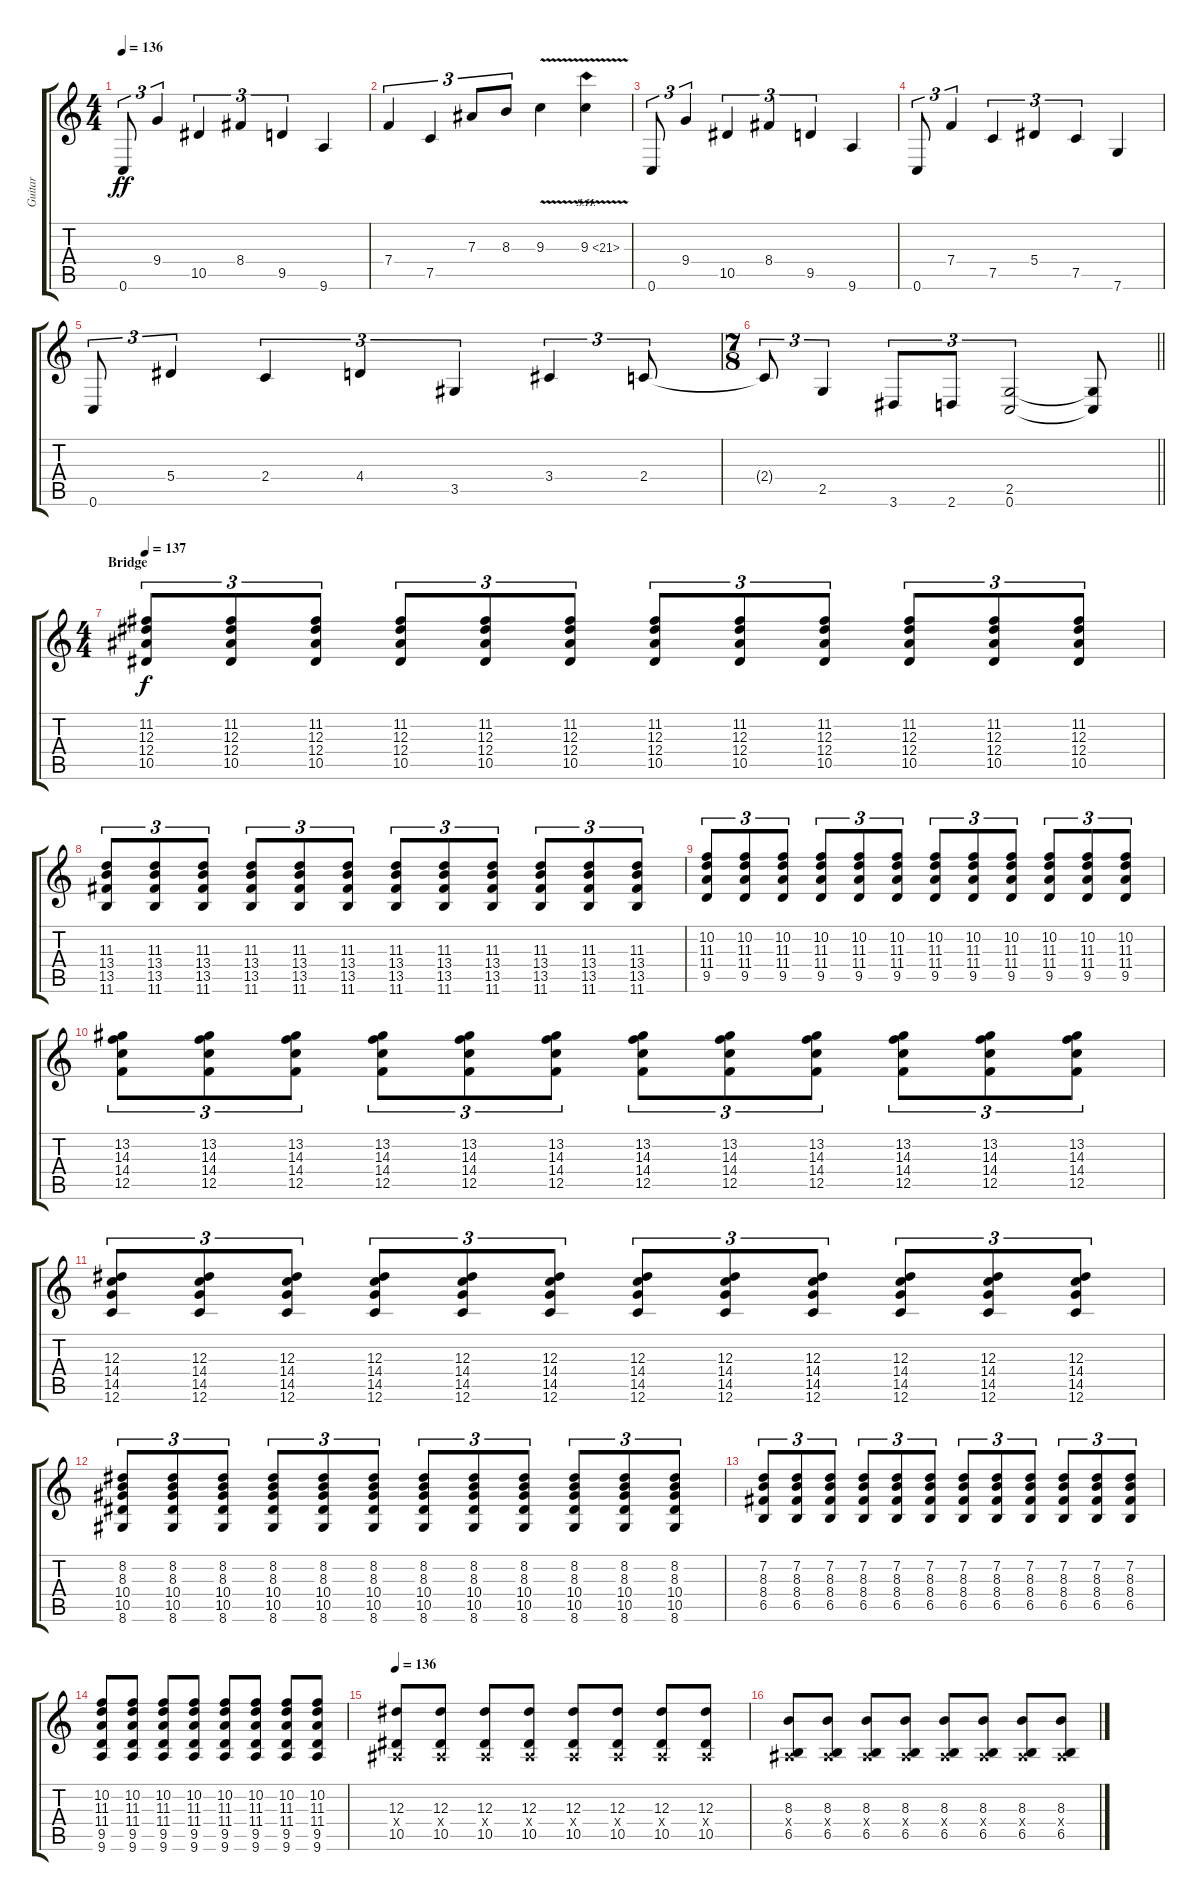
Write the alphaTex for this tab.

\track ("Guitar" "Guitar") {instrument distortionguitar}
\staff {score tabs}
\tuning (C4 G3 Eb3 Bb2 F2 C2) {hide}
\ts (4 4)
\tempo 136
\clef g2
\ks c
0.6.8{tu (3 2) dy ff} 9.4.4{tu (3 2)} 10.5.4{tu (3 2)} 8.4.4{tu (3 2)} 9.5.4{tu (3 2)} 9.6.4 |
7.4.4{tu (3 2)} 7.5.4{tu (3 2)} 7.3.8{tu (3 2)} 8.3.8{tu (3 2)} 9.3{v}.4 9.3{sh 12 v}.4 |
0.6.8{tu (3 2)} 9.4.4{tu (3 2)} 10.5.4{tu (3 2)} 8.4.4{tu (3 2)} 9.5.4{tu (3 2)} 9.6.4 |
0.6.8{tu (3 2)} 7.4.4{tu (3 2)} 7.5.4{tu (3 2)} 5.4.4{tu (3 2)} 7.5.4{tu (3 2)} 7.6.4 |
0.6.8{tu (3 2)} 5.4.4{tu (3 2)} 2.4.4{tu (3 2)} 4.4.4{tu (3 2)} 3.5.4{tu (3 2)} 3.4.4{tu (3 2)} 2.4.8{tu (3 2)} |
\ts (7 8)
\barLineRight lightlight
2.4{t}.8{tu (3 2)} 2.5.4{tu (3 2)} 3.6.8{tu (3 2)} 2.6.8{tu (3 2)} (2.5 0.6).2{tu (3 2)} (2.5{t} 0.6{t}).8 |
\ts (4 4)
\section ("" "Bridge")
\tempo 137
(11.2 12.3 12.4 10.5).8{tu (3 2) dy f volume 14} (11.2 12.3 12.4 10.5).8{tu (3 2)} (11.2 12.3 12.4 10.5).8{tu (3 2)} (11.2 12.3 12.4 10.5).8{tu (3 2)} (11.2 12.3 12.4 10.5).8{tu (3 2)} (11.2 12.3 12.4 10.5).8{tu (3 2)} (11.2 12.3 12.4 10.5).8{tu (3 2)} (11.2 12.3 12.4 10.5).8{tu (3 2)} (11.2 12.3 12.4 10.5).8{tu (3 2)} (11.2 12.3 12.4 10.5).8{tu (3 2)} (11.2 12.3 12.4 10.5).8{tu (3 2)} (11.2 12.3 12.4 10.5).8{tu (3 2)} |
(11.3 13.4 13.5 11.6).8{tu (3 2)} (11.3 13.4 13.5 11.6).8{tu (3 2)} (11.3 13.4 13.5 11.6).8{tu (3 2)} (11.3 13.4 13.5 11.6).8{tu (3 2)} (11.3 13.4 13.5 11.6).8{tu (3 2)} (11.3 13.4 13.5 11.6).8{tu (3 2)} (11.3 13.4 13.5 11.6).8{tu (3 2)} (11.3 13.4 13.5 11.6).8{tu (3 2)} (11.3 13.4 13.5 11.6).8{tu (3 2)} (11.3 13.4 13.5 11.6).8{tu (3 2)} (11.3 13.4 13.5 11.6).8{tu (3 2)} (11.3 13.4 13.5 11.6).8{tu (3 2)} |
(10.2 11.3 11.4 9.5).8{tu (3 2)} (10.2 11.3 11.4 9.5).8{tu (3 2)} (10.2 11.3 11.4 9.5).8{tu (3 2)} (10.2 11.3 11.4 9.5).8{tu (3 2)} (10.2 11.3 11.4 9.5).8{tu (3 2)} (10.2 11.3 11.4 9.5).8{tu (3 2)} (10.2 11.3 11.4 9.5).8{tu (3 2)} (10.2 11.3 11.4 9.5).8{tu (3 2)} (10.2 11.3 11.4 9.5).8{tu (3 2)} (10.2 11.3 11.4 9.5).8{tu (3 2)} (10.2 11.3 11.4 9.5).8{tu (3 2)} (10.2 11.3 11.4 9.5).8{tu (3 2)} |
(13.2 14.3 14.4 12.5).8{tu (3 2)} (13.2 14.3 14.4 12.5).8{tu (3 2)} (13.2 14.3 14.4 12.5).8{tu (3 2)} (13.2 14.3 14.4 12.5).8{tu (3 2)} (13.2 14.3 14.4 12.5).8{tu (3 2)} (13.2 14.3 14.4 12.5).8{tu (3 2)} (13.2 14.3 14.4 12.5).8{tu (3 2)} (13.2 14.3 14.4 12.5).8{tu (3 2)} (13.2 14.3 14.4 12.5).8{tu (3 2)} (13.2 14.3 14.4 12.5).8{tu (3 2)} (13.2 14.3 14.4 12.5).8{tu (3 2)} (13.2 14.3 14.4 12.5).8{tu (3 2)} |
(12.3 14.4 14.5 12.6).8{tu (3 2)} (12.3 14.4 14.5 12.6).8{tu (3 2)} (12.3 14.4 14.5 12.6).8{tu (3 2)} (12.3 14.4 14.5 12.6).8{tu (3 2)} (12.3 14.4 14.5 12.6).8{tu (3 2)} (12.3 14.4 14.5 12.6).8{tu (3 2)} (12.3 14.4 14.5 12.6).8{tu (3 2)} (12.3 14.4 14.5 12.6).8{tu (3 2)} (12.3 14.4 14.5 12.6).8{tu (3 2)} (12.3 14.4 14.5 12.6).8{tu (3 2)} (12.3 14.4 14.5 12.6).8{tu (3 2)} (12.3 14.4 14.5 12.6).8{tu (3 2)} |
(8.2 8.3 10.4 10.5 8.6).8{tu (3 2)} (8.2 8.3 10.4 10.5 8.6).8{tu (3 2)} (8.2 8.3 10.4 10.5 8.6).8{tu (3 2)} (8.2 8.3 10.4 10.5 8.6).8{tu (3 2)} (8.2 8.3 10.4 10.5 8.6).8{tu (3 2)} (8.2 8.3 10.4 10.5 8.6).8{tu (3 2)} (8.2 8.3 10.4 10.5 8.6).8{tu (3 2)} (8.2 8.3 10.4 10.5 8.6).8{tu (3 2)} (8.2 8.3 10.4 10.5 8.6).8{tu (3 2)} (8.2 8.3 10.4 10.5 8.6).8{tu (3 2)} (8.2 8.3 10.4 10.5 8.6).8{tu (3 2)} (8.2 8.3 10.4 10.5 8.6).8{tu (3 2)} |
(7.2 8.3 8.4 6.5).8{tu (3 2)} (7.2 8.3 8.4 6.5).8{tu (3 2)} (7.2 8.3 8.4 6.5).8{tu (3 2)} (7.2 8.3 8.4 6.5).8{tu (3 2)} (7.2 8.3 8.4 6.5).8{tu (3 2)} (7.2 8.3 8.4 6.5).8{tu (3 2)} (7.2 8.3 8.4 6.5).8{tu (3 2)} (7.2 8.3 8.4 6.5).8{tu (3 2)} (7.2 8.3 8.4 6.5).8{tu (3 2)} (7.2 8.3 8.4 6.5).8{tu (3 2)} (7.2 8.3 8.4 6.5).8{tu (3 2)} (7.2 8.3 8.4 6.5).8{tu (3 2)} |
(10.2 11.3 11.4 9.5 9.6).8 (10.2 11.3 11.4 9.5 9.6).8 (10.2 11.3 11.4 9.5 9.6).8 (10.2 11.3 11.4 9.5 9.6).8 (10.2 11.3 11.4 9.5 9.6).8 (10.2 11.3 11.4 9.5 9.6).8 (10.2 11.3 11.4 9.5 9.6).8 (10.2 11.3 11.4 9.5 9.6).8 |
\tempo 136
(12.3 0.4{x} 10.5).8{volume 16 balance 0} (12.3 0.4{x} 10.5).8 (12.3 0.4{x} 10.5).8 (12.3 0.4{x} 10.5).8 (12.3 0.4{x} 10.5).8 (12.3 0.4{x} 10.5).8 (12.3 0.4{x} 10.5).8 (12.3 0.4{x} 10.5).8 |
(8.3 0.4{x} 6.5).8 (8.3 0.4{x} 6.5).8 (8.3 0.4{x} 6.5).8 (8.3 0.4{x} 6.5).8 (8.3 0.4{x} 6.5).8 (8.3 0.4{x} 6.5).8 (8.3 0.4{x} 6.5).8 (8.3 0.4{x} 6.5).8
